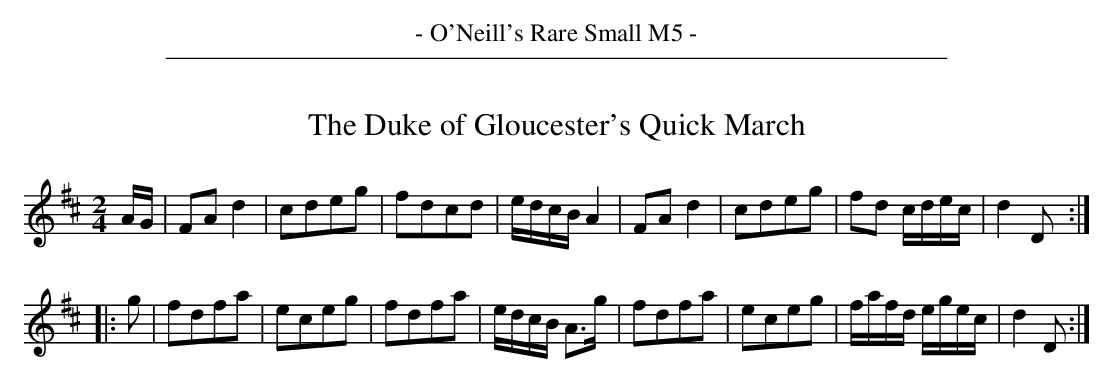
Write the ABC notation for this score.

X:1
T: The Duke of Gloucester's Quick March
M: 2/4
L: 1/8
K: D
A/G/ |\
FAd2 | cdeg | fdcd | e/d/c/B/ A2 |\
FAd2 | cdeg | fd c/d/e/c/ | d2D :|
|: g |\
fdfa | eceg | fdfa | e/d/c/B/ A>g |\
fdfa | eceg | f/a/f/d/ e/g/e/c/ | d2D :|
